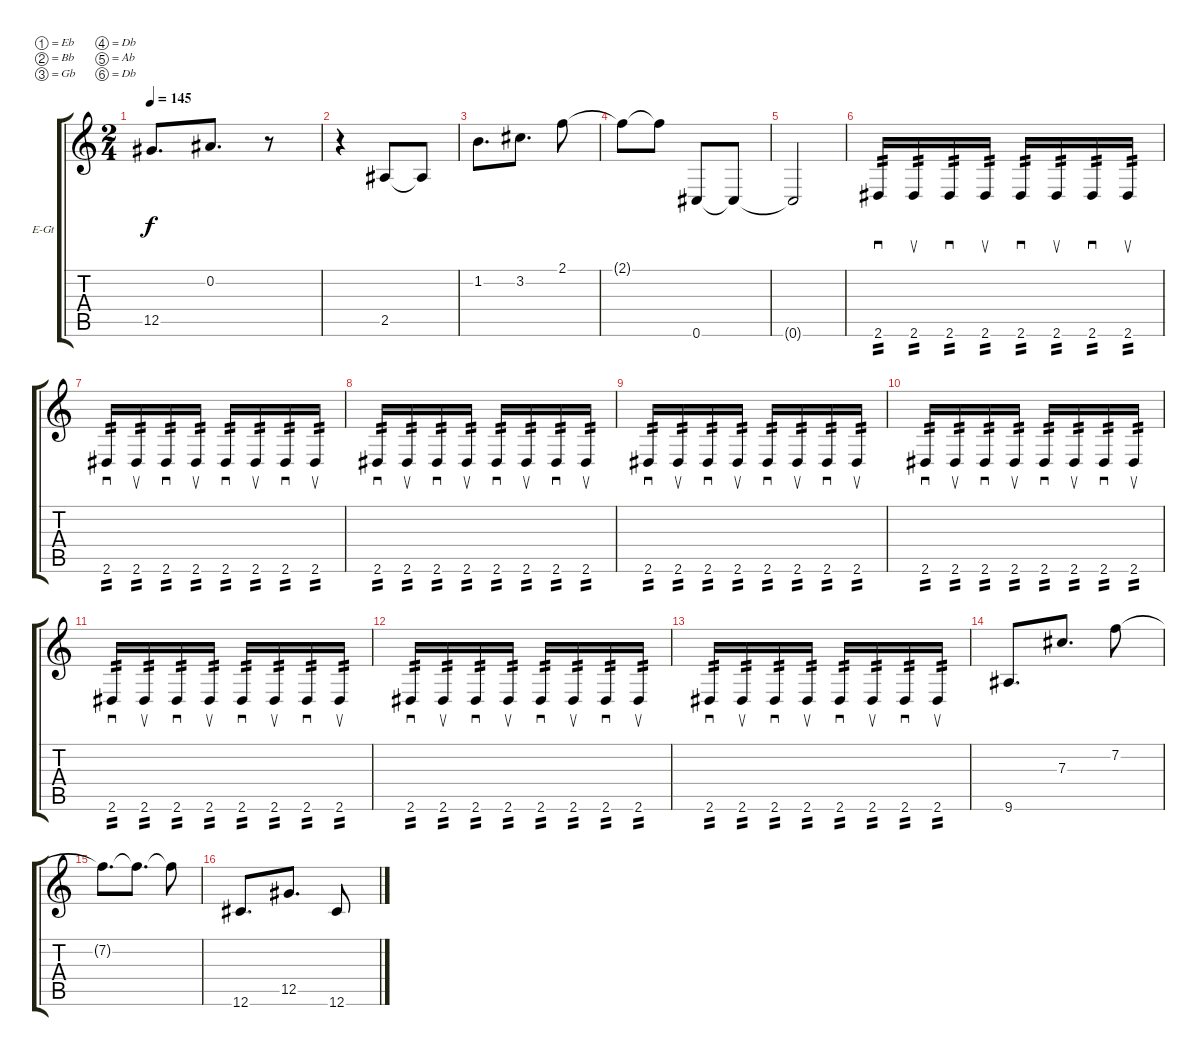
\bracketExtendMode groupsimilarinstruments
\firstSystemTrackNameOrientation horizontal
\otherSystemsTrackNameOrientation horizontal
\track ("Guitar 2" "E-Gt") {instrument overdrivenguitar}
\staff {score tabs}
\tuning (Eb4 Bb3 Gb3 Db3 Ab2 Db2)
\ts (2 4)
\tempo 145
\clef g2
\ks c
12.5.8{d dy f} 0.2.8{d} r.8 |
r.4 2.5.8 2.5{t}.8 |
1.2.8{d} 3.2.8{d} 2.1.8 |
2.1{t}.8 2.1{t}.8 0.6.8 0.6{t}.8 |
0.6{t}.2 |
2.6.16{sd tp 2} 2.6.16{su tp 2} 2.6.16{sd tp 2} 2.6.16{su tp 2} 2.6.16{sd tp 2} 2.6.16{su tp 2} 2.6.16{sd tp 2} 2.6.16{su tp 2} |
2.6.16{sd tp 2} 2.6.16{su tp 2} 2.6.16{sd tp 2} 2.6.16{su tp 2} 2.6.16{sd tp 2} 2.6.16{su tp 2} 2.6.16{sd tp 2} 2.6.16{su tp 2} |
2.6.16{sd tp 2} 2.6.16{su tp 2} 2.6.16{sd tp 2} 2.6.16{su tp 2} 2.6.16{sd tp 2} 2.6.16{su tp 2} 2.6.16{sd tp 2} 2.6.16{su tp 2} |
2.6.16{sd tp 2} 2.6.16{su tp 2} 2.6.16{sd tp 2} 2.6.16{su tp 2} 2.6.16{sd tp 2} 2.6.16{su tp 2} 2.6.16{sd tp 2} 2.6.16{su tp 2} |
2.6.16{sd tp 2} 2.6.16{su tp 2} 2.6.16{sd tp 2} 2.6.16{su tp 2} 2.6.16{sd tp 2} 2.6.16{su tp 2} 2.6.16{sd tp 2} 2.6.16{su tp 2} |
2.6.16{sd tp 2} 2.6.16{su tp 2} 2.6.16{sd tp 2} 2.6.16{su tp 2} 2.6.16{sd tp 2} 2.6.16{su tp 2} 2.6.16{sd tp 2} 2.6.16{su tp 2} |
2.6.16{sd tp 2} 2.6.16{su tp 2} 2.6.16{sd tp 2} 2.6.16{su tp 2} 2.6.16{sd tp 2} 2.6.16{su tp 2} 2.6.16{sd tp 2} 2.6.16{su tp 2} |
2.6.16{sd tp 2} 2.6.16{su tp 2} 2.6.16{sd tp 2} 2.6.16{su tp 2} 2.6.16{sd tp 2} 2.6.16{su tp 2} 2.6.16{sd tp 2} 2.6.16{su tp 2} |
9.6.8{d} 7.3.8{d} 7.2.8 |
7.2{t}.8{d} 7.2{t}.8{d} 7.2{t}.8 |
12.6.8{d} 12.5.8{d} 12.6.8
